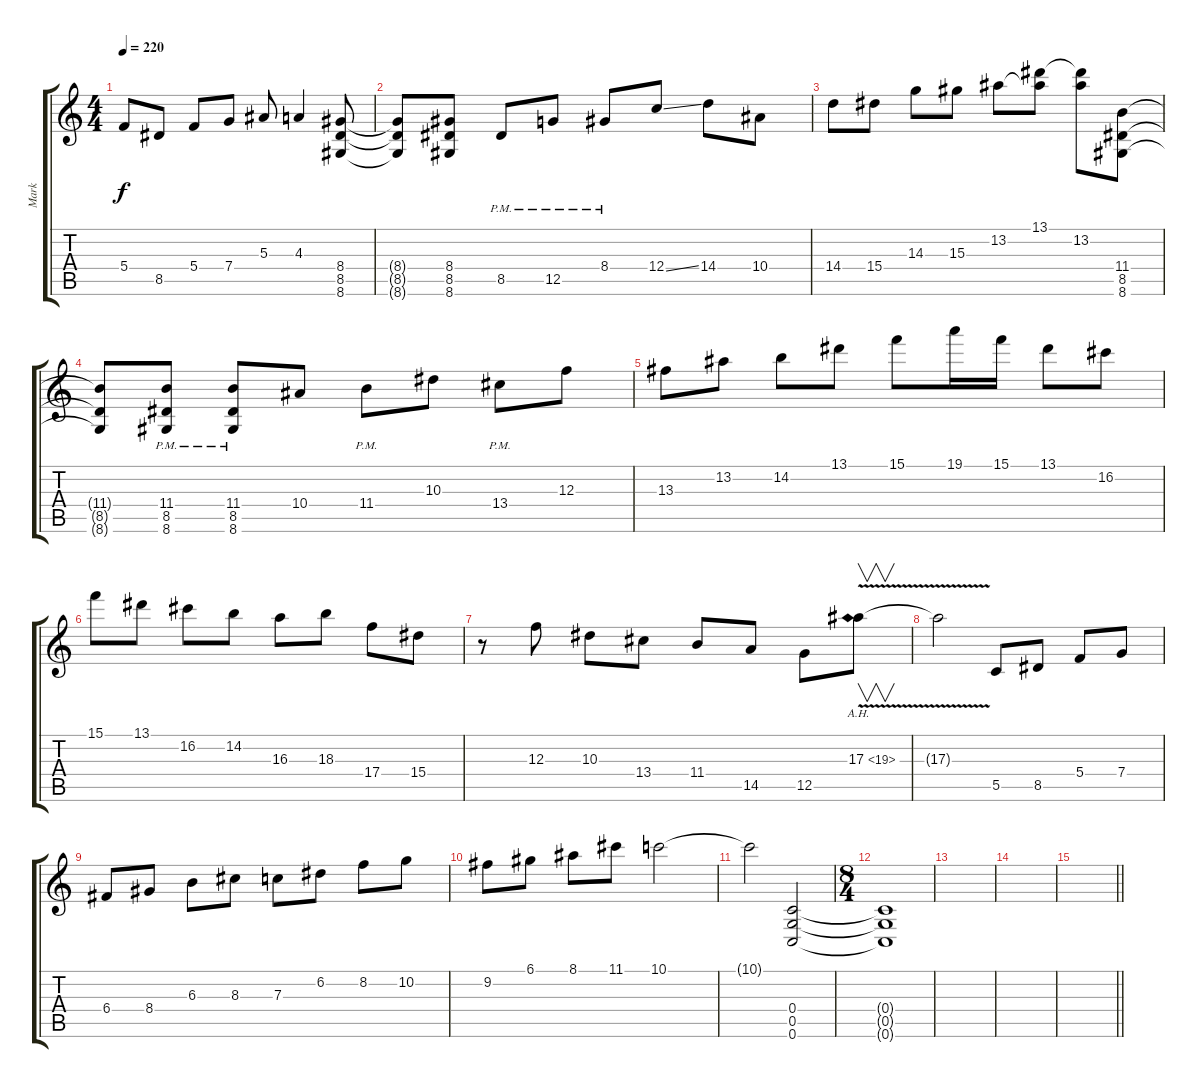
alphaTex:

\track ("Mark" "Mark") {instrument overdrivenguitar}
\staff {score tabs}
\tuning (D4 A3 F3 C3 G2 C2) {hide}
\ts (4 4)
\tempo 220
\clef g2
\ks c
5.4.8{dy f} 8.5.8 5.4.8 7.4.8 5.3.8 4.3.4 (8.4 8.5 8.6).8 |
(8.4{t} 8.5{t} 8.6{t}).8 (8.4 8.5 8.6).8 8.5{pm}.8 12.5{pm}.8 8.4{pm}.8 12.4{ss}.8 14.4.8 10.4.8 |
14.4.8 15.4.8 14.3.8 15.3.8 13.2.8 (13.1 13.2{t}).8 (13.1{t} 13.2).8 (11.4 8.5 8.6).8 |
(11.4{t} 8.5{t} 8.6{t}).8 (11.4{pm} 8.5{pm} 8.6{pm}).8 (11.4{pm} 8.5{pm} 8.6{pm}).8 10.4.8 11.4{pm}.8 10.3.8 13.4{pm}.8 12.3.8 |
13.3.8 13.2.8 14.2.8 13.1.8 15.1.8 19.1.16 15.1.16 13.1.8 16.2.8 |
15.1.8 13.1.8 16.2.8 14.2.8 16.3.8 18.3.8 17.4.8 15.4.8 |
r.8 12.3.8 10.3.8 13.4.8 11.4.8 14.5.8 12.5.8 17.3{ah 2 v}.8{v} |
17.3{t}.2 5.5.8 8.5.8 5.4.8 7.4.8 |
6.4.8 8.4.8 6.3.8 8.3.8 7.3.8 6.2.8 8.2.8 10.2.8 |
9.2.8 6.1.8 8.1.8 11.1.8 10.1.2 |
10.1{t}.2 (0.4 0.5 0.6).2 |
\ts (8 4)
(0.4{t} 0.5{t} 0.6{t}).1 |
|
|
\barLineRight lightlight
